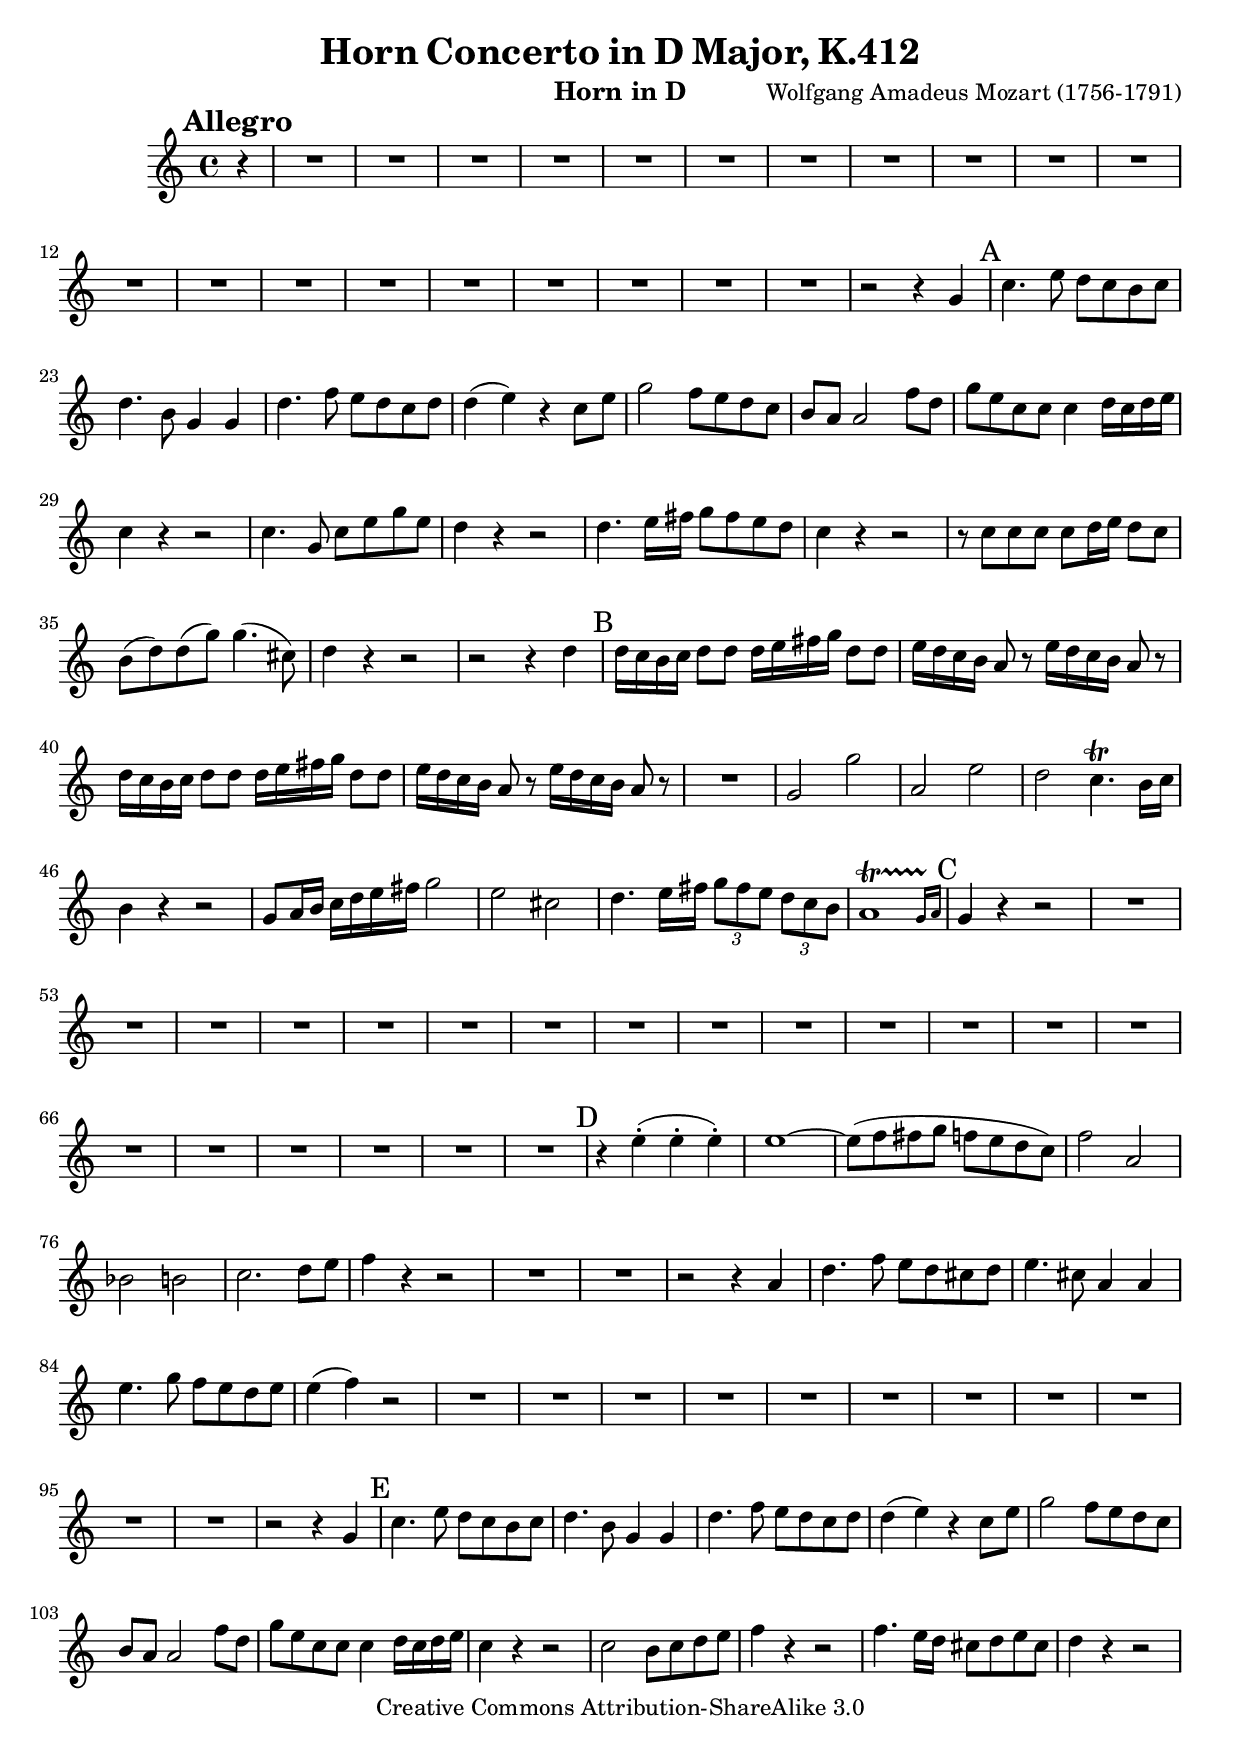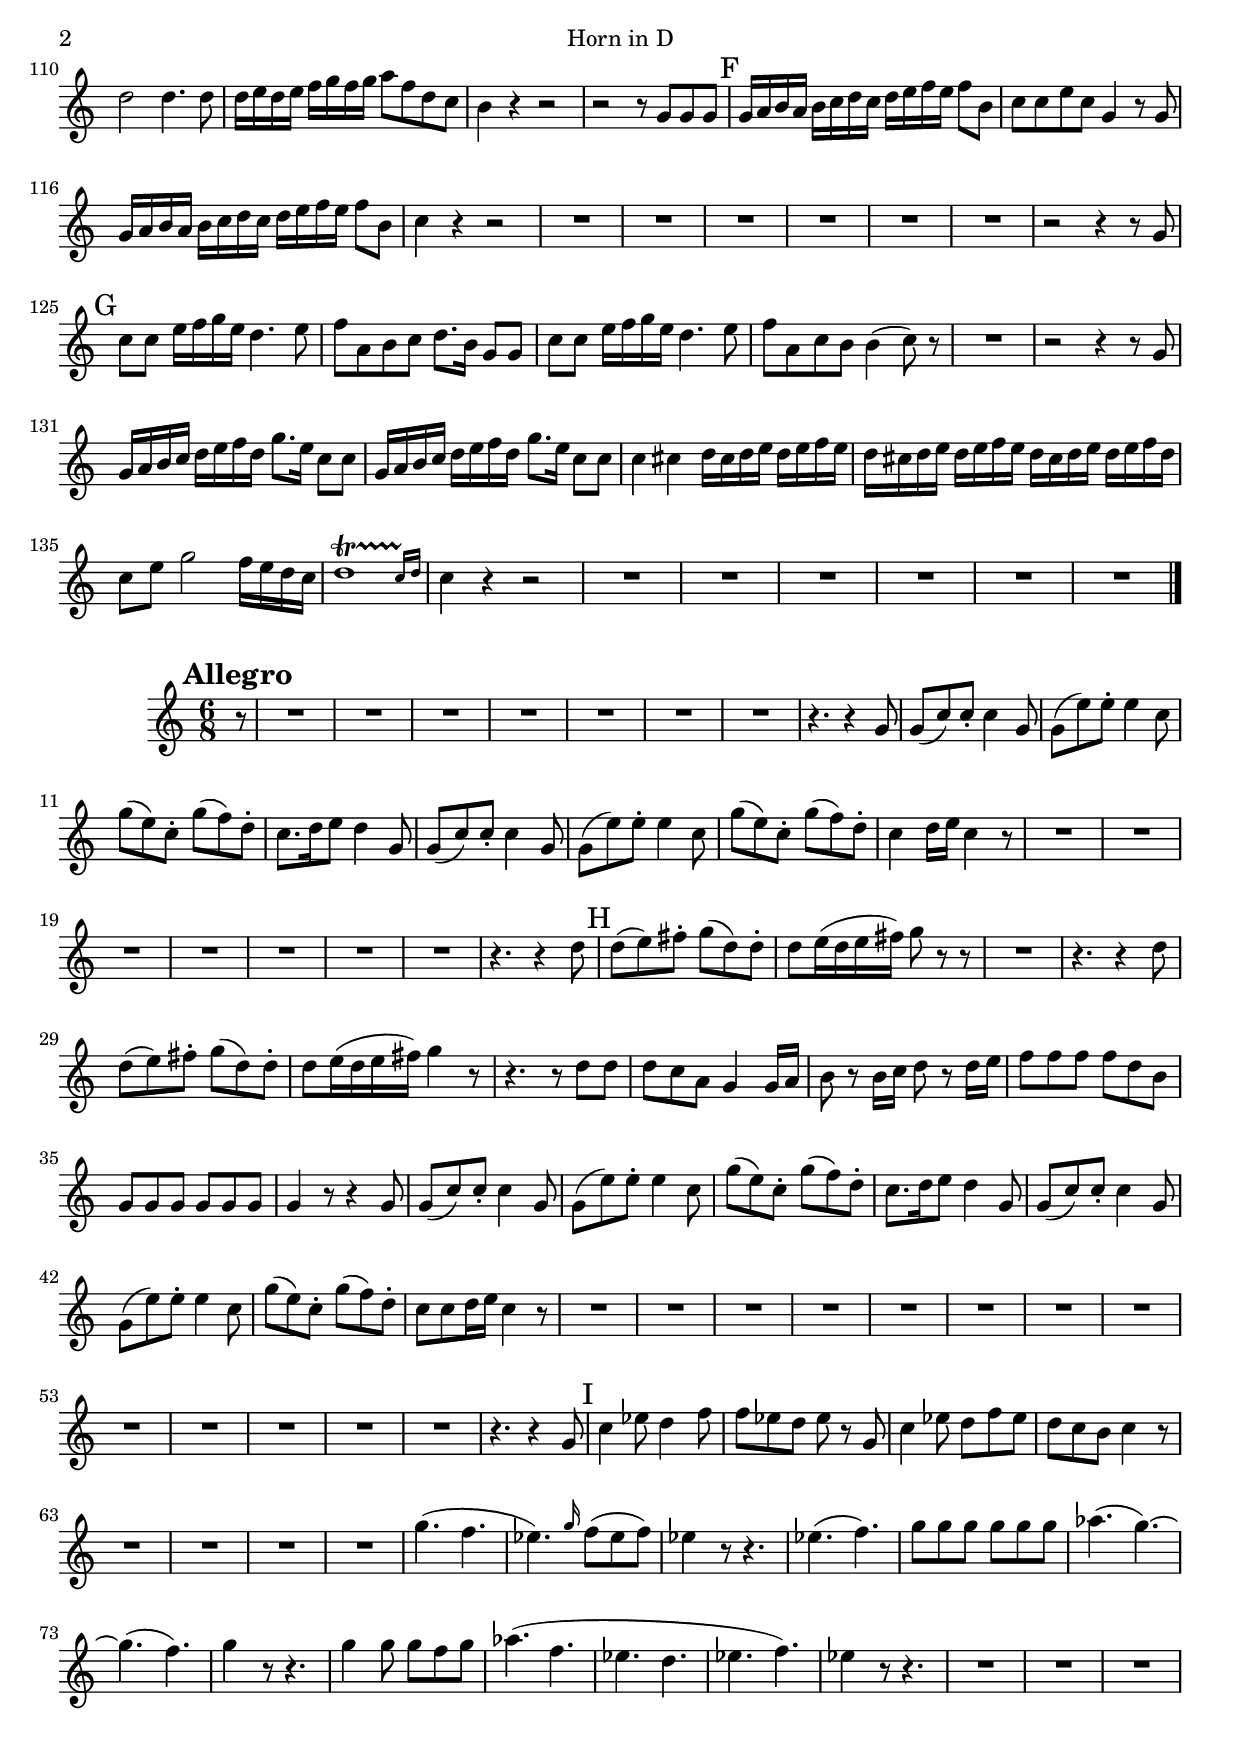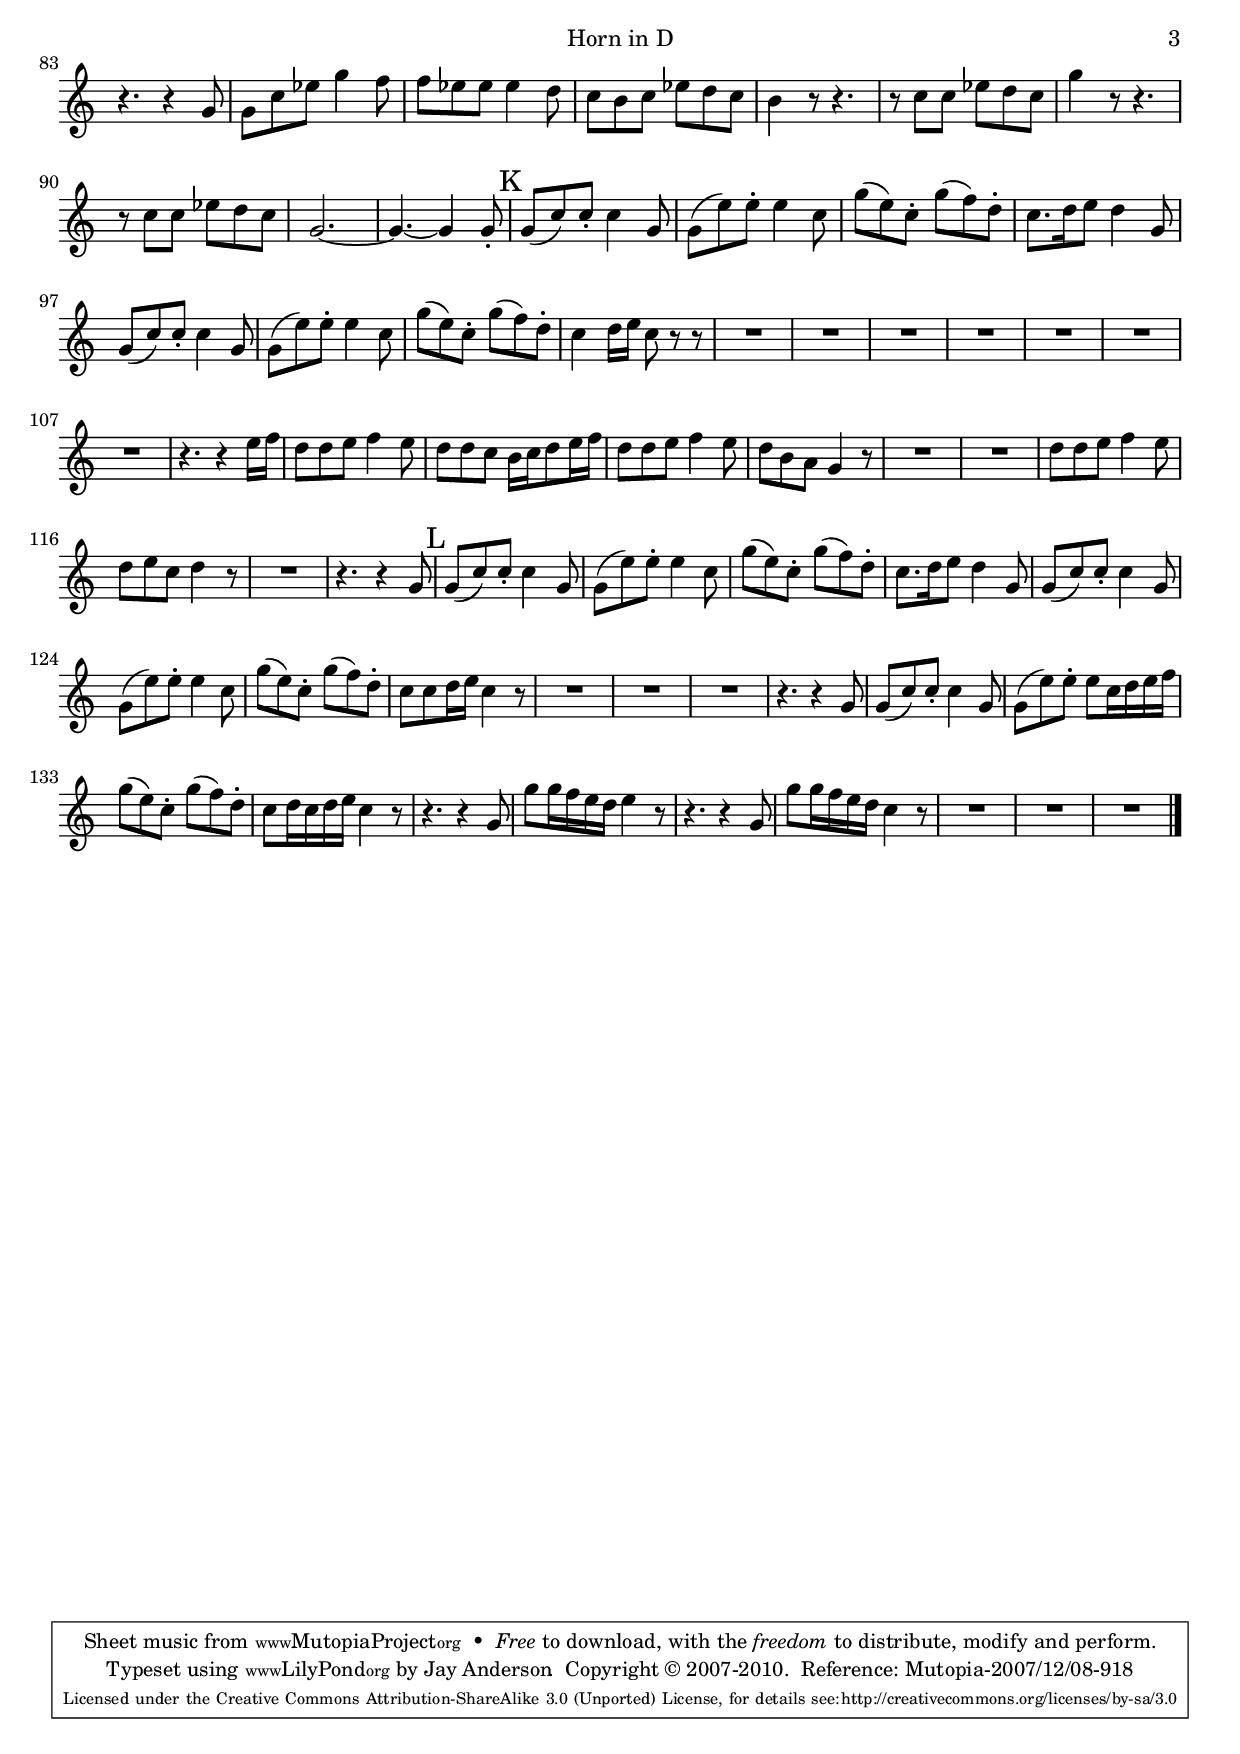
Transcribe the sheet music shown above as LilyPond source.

\version "2.13.10"

\include "defs.lyi"
\version "2.13.10"

hornMvtI = \relative c''
{
  #(define afterGraceFraction (cons 31 32))
  \transposition d
  r4
  R1*20 |
  r2 r4 g4 |
  c4. e8 d c b c |
  d4. b8 g4 g |
  d'4. f8 e d c d |
  d4( e) r c8 e |
  g2 f8 e d c |
  b a a2 f'8 d |
  g e c c c4 d16 c d e |
  c4 r r2 |
  c4. g8 c e g e |
  d4 r r2 |
  d4. e16 fis g8 fis e d |
  c4 r r2 |
  r8 c c c c d16 e d8 c |
  b( d) d( g) g4.( cis,8) |
  d4 r r2 |
  r2 r4 d |
  \repeat unfold 2
  {
    d16 c b c d8 d d16 e fis g d8 d |
    \repeat unfold 2 {e16 d c b a8 r} |
  }
  R1 |
  g2 g' | a, e' |
  d c4.\trill b16 c |
  b4 r r2 |
  g8 a16 b c d e fis g2 |
  e cis |
  d4. e16 fis \times 2/3 {g8 fis e} \times 2/3 {d c b} |
  \afterGrace a1\startTrillSpan {g16[ a]\stopTrillSpan} |
  g4 r r2 |
  R1*20 |
  r4 e'-.( e-. e-.) |
  e1~ |
  e8( f fis g f e d c) |
  f2 a, |
  bes b |
  c2. d8 e |
  f4 r r2 |
  R1*2 |
  r2 r4 a,4 |
  d4. f8 e d cis d |
  e4. cis8 a4 a |
  e'4. g8 f e d e |
  e4( f) r2 |
  R1*11 |
  r2 r4 g,4 |
  c4. e8 d c b c |
  d4. b8 g4 g |
  d'4. f8 e d c d |
  d4( e) r c8 e |
  g2 f8 e d c |
  b a a2 f'8 d |
  g e c c c4 d16 c d e |
  c4 r r2 |
  c2 b8 c d e |
  f4 r r2 |
  f4. e16 d cis8 d e cis |
  d4 r r2 |
  d2 d4. d8 |
  d16 e d e f g f g a8 f d c |
  b4 r r2 |
  r2 r8 g g g |
  g16 a b a b c d c d e f e f8 b, |
  c c e c g4 r8 g |
  g16 a b a b c d c d e f e f8 b, |
  c4 r r2 |
  R1*6 |
  r2 r4 r8 g |
  c c e16 f g e d4. e8 |
  f a, b c d8. b16 g8 g |
  c c e16 f g e d4. e8 |
  f a, c b b4( c8) r |
  R1 |
  r2 r4 r8 g |
  \repeat unfold 2
  {
    g16 a b c d e f d g8. e16 c8 c |
  }
  c4 cis d16 cis d e d e f e |
  d cis d e d e f e d cis d e d e f d |
  c8 e g2 f16 e d c |
  \afterGrace d1\startTrillSpan {c16[ d]\stopTrillSpan} |
  c4 r r2 |
  R1*6 |
}


\version "2.13.10"

hornMvtII = \relative c''
{
  \transposition d
  r8
  R2.*7 |
  r4. r4 g8 |
  g( c) c-. c4 g8 |
  g( e') e-. e4 c8 |
  g'( e) c-. g'( f) d-. |
  c8. d16 e8 d4 g,8 |
  g( c) c-. c4 g8 |
  g( e') e-. e4 c8 |
  g'( e) c-. g'( f) d-. |
  c4 d16 e c4 r8 |

  R2.*7 |
  r4. r4 d8 |
  d( e) fis-. g( d) d-. |
  d e16( d e fis) g8 r r |
  R2. |
  r4. r4 d8 |
  d( e) fis-. g( d) d-. |
  d e16( d e fis) g4 r8 |
  r4. r8 d d |
  d c a g4 g16 a |
  b8 r b16 c d8 r d16 e |
  f8 f f f d b |
  g g g g g g |
  g4 r8 r4 g8 |

  g( c) c-. c4 g8 |
  g( e') e-. e4 c8 |
  g'( e) c-. g'( f) d-. |
  c8. d16 e8 d4 g,8 |
  g( c) c-. c4 g8 |
  g( e') e-. e4 c8 |
  g'( e) c-. g'( f) d-. |
  c c d16 e c4 r8 |

  R2.*13 |
  r4. r4 g8 |
  c4 ees8 d4 f8 |
  f ees d ees r g, |
  c4 ees8 d f ees |
  d c b c4 r8 |
  R2.*4 |
  g'4.( f |
  ees) \grace g16 f8( ees f) |
  ees4 r8 r4. |
  ees4.( f) |
  g8 g g g g g |
  aes4.( g~) |
  g( f) |
  g4 r8 r4. |
  g4 g8 g f g |
  aes4.( f |
  ees d |
  ees f) |
  ees4 r8 r4. |

  R2.*3 |
  r4. r4 g,8 |
  g c ees g4 f8 |
  f ees ees ees4 d8 |
  c b c ees d c |
  b4 r8 r4. |
  r8 c c ees d c |
  g'4 r8 r4. |
  r8 c, c ees d c |
  g2.~ |
  g4.~ g4 g8-. |

  g( c) c-. c4 g8 |
  g( e') e-. e4 c8 |
  g'( e) c-. g'( f) d-. |
  c8. d16 e8 d4 g,8 |
  g( c) c-. c4 g8 |
  g( e') e-. e4 c8 |
  g'( e) c-. g'( f) d-. |
  c4 d16 e c8 r r |

  R2.*7 |
  r4. r4 e16 f |
  d8 d e f4 e8 |
  d d c b16 c d8 e16 f |
  d8 d e f4 e8 |
  d b a g4 r8 |
  R2.*2 |
  d'8 d e f4 e8 |
  d e c d4 r8 |
  R2. |
  r4. r4 g,8 |

  g( c) c-. c4 g8 |
  g( e') e-. e4 c8 |
  g'( e) c-. g'( f) d-. |
  c8. d16 e8 d4 g,8 |
  g( c) c-. c4 g8 |
  g( e') e-. e4 c8 |
  g'( e) c-. g'( f) d-. |
  c c d16 e c4 r8 |

  R2.*3 |
  r4. r4 g8 |
  g( c) c-. c4 g8 |
  g( e') e-. e c16 d e f |
  g8( e) c-. g'( f) d-. |
  c d16 c d e c4 r8 |
  r4. r4 g8 |
  g' g16 f e d e4 r8 |
  r4. r4 g,8 |
  g' g16 f e d c4 r8 |
  R2.*3 |
}



instrument = "Horn in D"

\book
{
  \include "Header.lyi"
  \score
  {
    \new Staff
    {
      << \hornMvtI \outlineMvtI >>
    }
  }
  \score
  {
    \new Staff
    {
      << \hornMvtII \outlineMvtII >>
    }
  }
}

